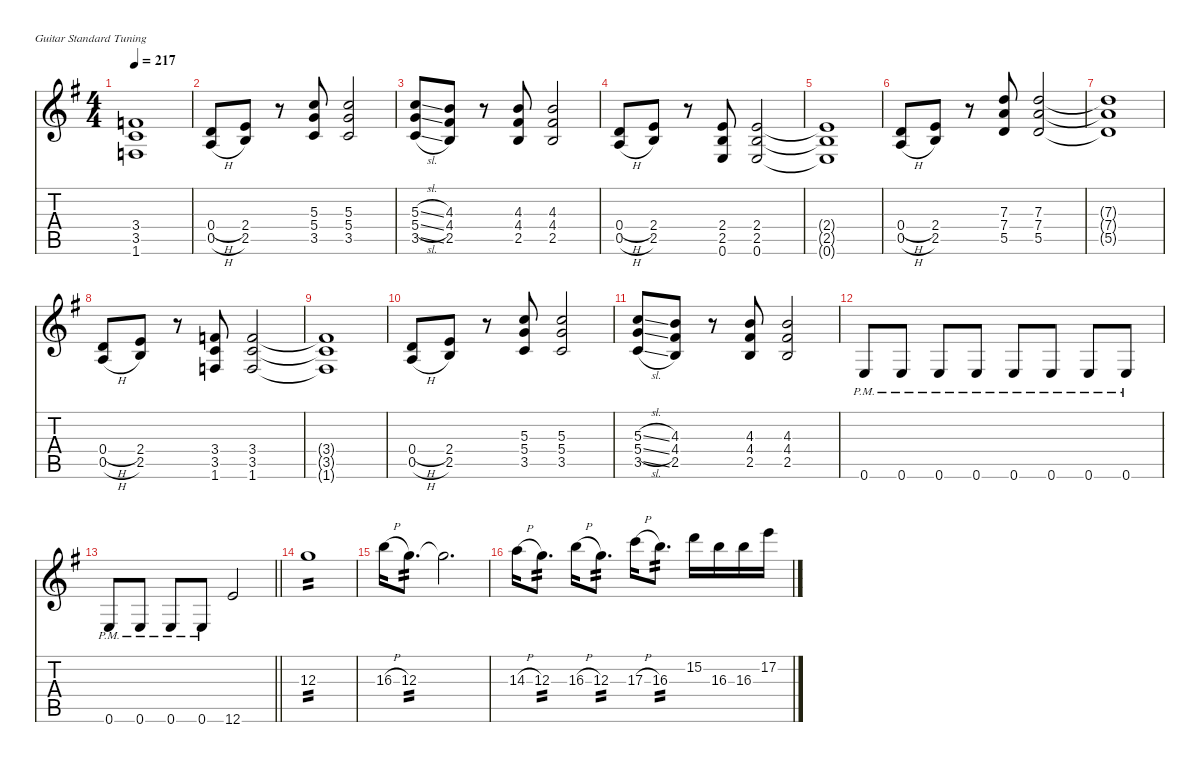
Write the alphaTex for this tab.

\defaultSystemsLayout 4
\hideDynamics
\bracketExtendMode nobrackets
\singleTrackTrackNamePolicy hidden
\multiTrackTrackNamePolicy hidden
\firstSystemTrackNameMode fullname
\firstSystemTrackNameOrientation horizontal
\otherSystemsTrackNameOrientation horizontal
\track ("Kirk Hammet" "el.guit.") {defaultSystemsLayout 8 mute instrument electricguitarclean}
\staff {score tabs}
\tuning (E4 B3 G3 D3 A2 E2)
\ts (4 4)
\tempo 217
\clef g2
\ks eminor
(3.4{t acc forcenatural} 3.5{t acc forcenatural} 1.6{t acc forcenatural}).1{dy f beam Up} |
(0.4{h acc forcenatural} 0.5{h acc forcenatural}).8{beam Up} (2.4{acc forcenatural} 2.5{acc forcenatural}).8{beam Up} r.8{beam Up} (5.3{acc forcenatural} 5.4{acc forcenatural} 3.5{acc forcenatural}).8{beam Up} (5.3{acc forcenatural} 5.4{acc forcenatural} 3.5{acc forcenatural}).2{beam Up} |
(5.3{sl acc forcenatural} 5.4{sl acc forcenatural} 3.5{sl acc forcenatural}).8{beam Up} (4.3{acc forcenatural} 4.4{acc #} 2.5{acc forcenatural}).8{beam Up} r.8{beam Up} (4.3{acc forcenatural} 4.4{acc #} 2.5{acc forcenatural}).8{beam Up} (4.3{acc forcenatural} 4.4{acc #} 2.5{acc forcenatural}).2{beam Up} |
(0.4{h acc forcenatural} 0.5{h acc forcenatural}).8{beam Up} (2.4{acc forcenatural} 2.5{acc forcenatural}).8{beam Up} r.8{beam Up} (2.4{acc forcenatural} 2.5{acc forcenatural} 0.6{acc forcenatural}).8{beam Up} (2.4{acc forcenatural} 2.5{acc forcenatural} 0.6{acc forcenatural}).2{beam Up} |
(2.4{t acc forcenatural} 2.5{t acc forcenatural} 0.6{t acc forcenatural}).1{beam Up} |
(0.4{h acc forcenatural} 0.5{h acc forcenatural}).8{beam Up} (2.4{acc forcenatural} 2.5{acc forcenatural}).8{beam Up} r.8{beam Up} (7.3{acc forcenatural} 7.4{acc forcenatural} 5.5{acc forcenatural}).8{beam Up} (7.3{acc forcenatural} 7.4{acc forcenatural} 5.5{acc forcenatural}).2{beam Up} |
(7.3{t acc forcenatural} 7.4{t acc forcenatural} 5.5{t acc forcenatural}).1{beam Up} |
(0.4{h acc forcenatural} 0.5{h acc forcenatural}).8{beam Up} (2.4{acc forcenatural} 2.5{acc forcenatural}).8{beam Up} r.8{beam Up} (3.4{acc forcenatural} 3.5{acc forcenatural} 1.6{acc forcenatural}).8{beam Up} (3.4{acc forcenatural} 3.5{acc forcenatural} 1.6{acc forcenatural}).2{beam Up} |
(3.4{t acc forcenatural} 3.5{t acc forcenatural} 1.6{t acc forcenatural}).1{beam Up} |
(0.4{h acc forcenatural} 0.5{h acc forcenatural}).8{beam Up} (2.4{acc forcenatural} 2.5{acc forcenatural}).8{beam Up} r.8{beam Up} (5.3{acc forcenatural} 5.4{acc forcenatural} 3.5{acc forcenatural}).8{beam Up} (5.3{acc forcenatural} 5.4{acc forcenatural} 3.5{acc forcenatural}).2{beam Up} |
(5.3{sl acc forcenatural} 5.4{sl acc forcenatural} 3.5{sl acc forcenatural}).8{beam Up} (4.3{acc forcenatural} 4.4{acc #} 2.5{acc forcenatural}).8{beam Up} r.8{beam Up} (4.3{acc forcenatural} 4.4{acc #} 2.5{acc forcenatural}).8{beam Up} (4.3{acc forcenatural} 4.4{acc #} 2.5{acc forcenatural}).2{beam Up} |
0.6{pm acc forcenatural}.8{beam Up} 0.6{pm acc forcenatural}.8{beam Up} 0.6{pm acc forcenatural}.8{beam Up} 0.6{pm acc forcenatural}.8{beam Up} 0.6{pm acc forcenatural}.8{beam Up} 0.6{pm acc forcenatural}.8{beam Up} 0.6{pm acc forcenatural}.8{beam Up} 0.6{pm acc forcenatural}.8{beam Up} |
\barLineRight lightlight
0.6{pm acc forcenatural}.8{beam Up} 0.6{pm acc forcenatural}.8{beam Up} 0.6{pm acc forcenatural}.8{beam Up} 0.6{pm acc forcenatural}.8{beam Up} 12.6{acc forcenatural}.2{beam Up} |
12.3{acc forcenatural}.1{tp 2 dy ff beam Down} |
16.3{h acc forcenatural}.16{beam Down} 12.3{acc forcenatural}.8{d tp 2 beam Down} 12.3{t acc forcenatural}.2{d beam Down} |
14.3{h acc forcenatural}.16{beam Down} 12.3{acc forcenatural}.8{d tp 2 beam Down} 16.3{h acc forcenatural}.16{beam Down} 12.3{acc forcenatural}.8{d tp 2 beam Down} 17.3{h acc forcenatural}.16{beam Down} 16.3{acc forcenatural}.8{d tp 2 beam Down} 15.2{acc forcenatural}.16{beam Down} 16.3{acc forcenatural}.16{beam Down} 16.3{acc forcenatural}.16{beam Down} 17.2{acc forcenatural}.16{beam Down}
